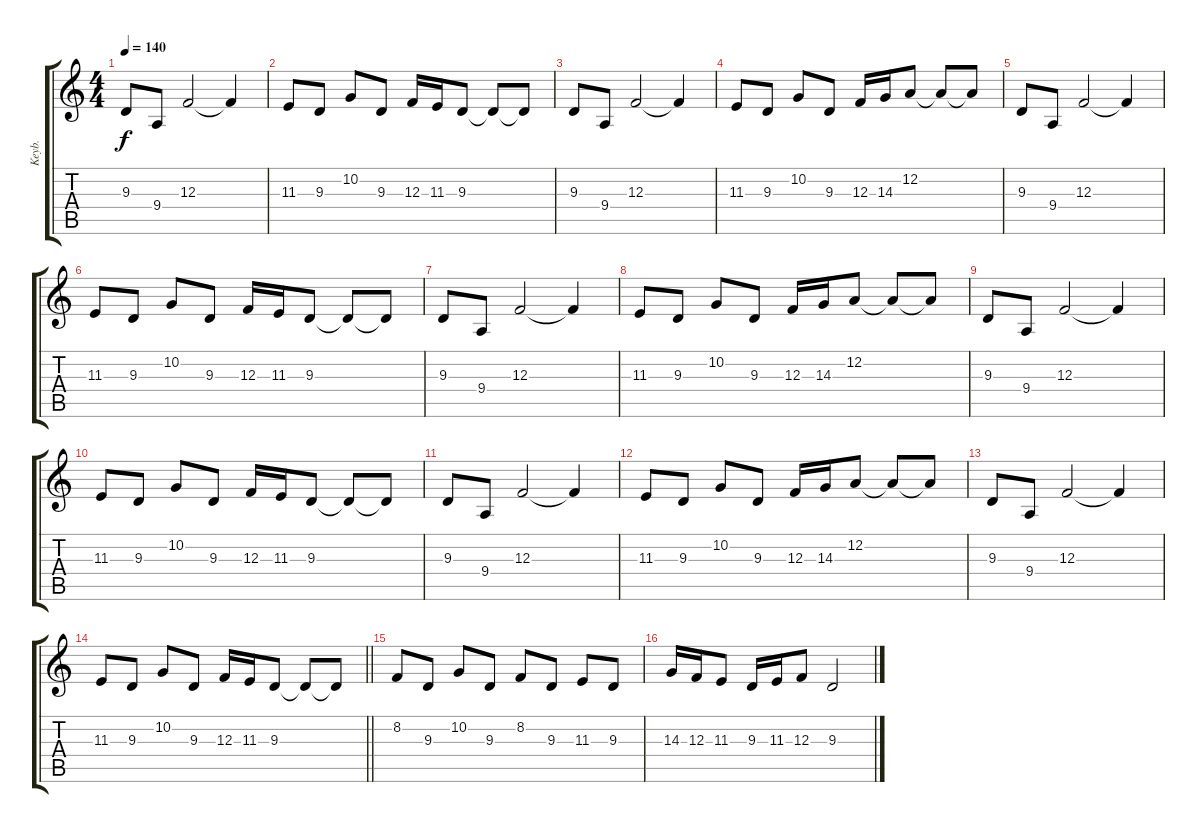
\track ("Keyb." "Keyb.") {instrument tremolostrings}
\staff {score tabs}
\tuning (D4 A3 F3 C3 G2 D2) {hide}
\ts (4 4)
\tempo 140
\clef g2
\ks c
9.3.8{dy f instrument tremolostrings} 9.4.8 12.3.2 12.3{t}.4 |
11.3.8 9.3.8 10.2.8 9.3.8 12.3.16 11.3.16 9.3.8 9.3{t}.8 9.3{t}.8 |
9.3.8 9.4.8 12.3.2 12.3{t}.4 |
11.3.8 9.3.8 10.2.8 9.3.8 12.3.16 14.3.16 12.2.8 12.2{t}.8 12.2{t}.8 |
9.3.8 9.4.8 12.3.2 12.3{t}.4 |
11.3.8 9.3.8 10.2.8 9.3.8 12.3.16 11.3.16 9.3.8 9.3{t}.8 9.3{t}.8 |
9.3.8 9.4.8 12.3.2 12.3{t}.4 |
11.3.8 9.3.8 10.2.8 9.3.8 12.3.16 14.3.16 12.2.8 12.2{t}.8 12.2{t}.8 |
9.3.8 9.4.8 12.3.2 12.3{t}.4 |
11.3.8 9.3.8 10.2.8 9.3.8 12.3.16 11.3.16 9.3.8 9.3{t}.8 9.3{t}.8 |
9.3.8 9.4.8 12.3.2 12.3{t}.4 |
11.3.8 9.3.8 10.2.8 9.3.8 12.3.16 14.3.16 12.2.8 12.2{t}.8 12.2{t}.8 |
9.3.8 9.4.8 12.3.2 12.3{t}.4 |
\barLineRight lightlight
11.3.8 9.3.8 10.2.8 9.3.8 12.3.16 11.3.16 9.3.8 9.3{t}.8 9.3{t}.8 |
\section ("" "")
8.2.8 9.3.8 10.2.8 9.3.8 8.2.8 9.3.8 11.3.8 9.3.8 |
14.3.16 12.3.16 11.3.8 9.3.16 11.3.16 12.3.8 9.3.2
